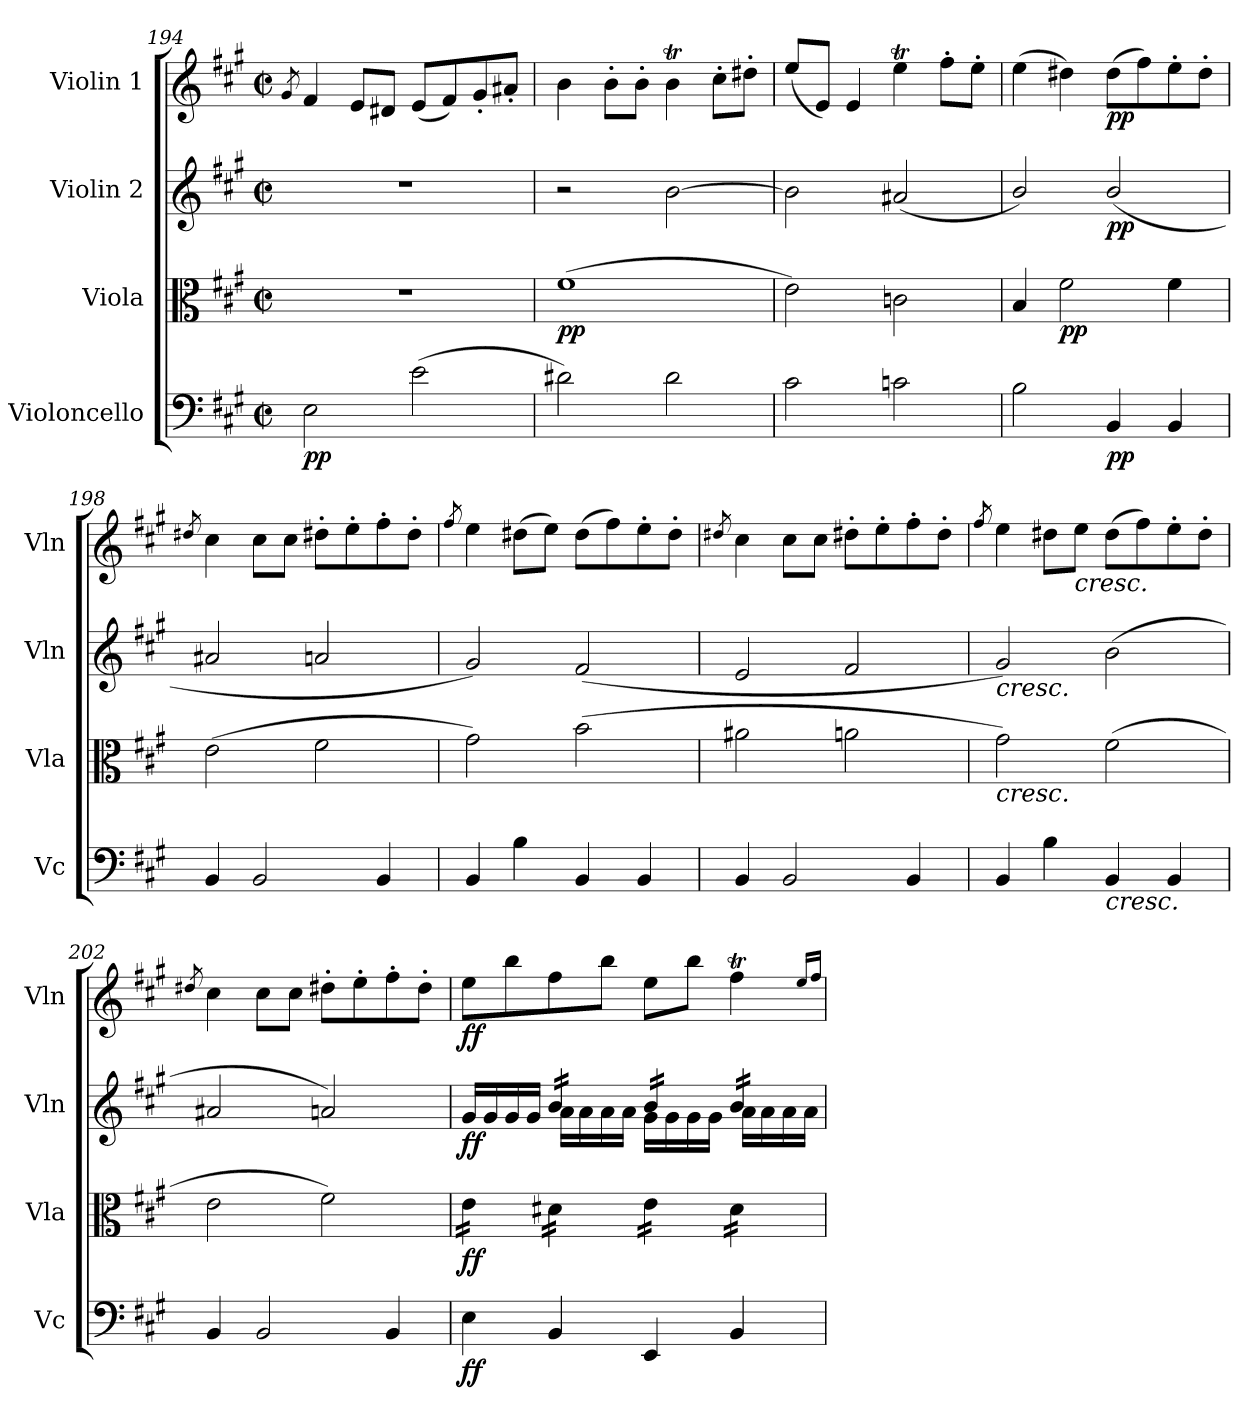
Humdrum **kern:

**kern	**dynam	**kern	**dynam	**kern	**dynam	**kern	**dynam
*part4	*part4	*part3	*part3	*part2	*part2	*part1	*part1
*staff4	*staff4	*staff3	*staff3	*staff2	*staff2	*staff1	*staff1
*I"Violoncello	*	*I"Viola	*	*I"Violin 2	*	*I"Violin 1	*
*I'Vc	*	*I'Vla	*	*I'Vln	*	*I'Vln	*
*clefF4	*	*clefC3	*	*clefG2	*	*clefG2	*
*k[f#c#g#]	*	*k[f#c#g#]	*	*k[f#c#g#]	*	*k[f#c#g#]	*
*M2/2	*	*M2/2	*	*M2/2	*	*M2/2	*
*met(c|)	*	*met(c|)	*	*met(c|)	*	*met(c|)	*
=194	=194	=194	=194	=194	=194	=194	=194
.	.	.	.	.	.	8qg#/	.
!	!LO:DY:b	!	!	!	!	!	!
2E\	pp	1r	.	1r	.	4f#/	.
.	.	.	.	.	.	8e/L	.
.	.	.	.	.	.	8d#X/J	.
(>2e\	.	.	.	.	.	(<8e/L	.
.	.	.	.	.	.	8f#/)	.
.	.	.	.	.	.	8g#'/	.
.	.	.	.	.	.	8a#X'/J	.
=195	=195	=195	=195	=195	=195	=195	=195
!	!	!	!LO:DY:b	!	!	!	!
2d#X\)	.	(>1f#	pp	2r	.	4b\	.
.	.	.	.	.	.	8b'\L	.
.	.	.	.	.	.	8b'\J	.
!	!	!	!	!	!LO:DY:b	!	!
2d#\	.	.	.	[2b\	other-dynamics	4bT\	.
.	.	.	.	.	.	8cc#'\L	.
.	.	.	.	.	.	8dd#X'\J	.
=196	=196	=196	=196	=196	=196	=196	=196
!	!LO:DY:b	!	!	!	!LO:DY:b	!	!LO:DY:b
2c#\	other-dynamics	2e\)	.	2b\]	other-dynamics	(<8ee/L	other-dynamics
.	.	.	.	.	.	8e/J)	.
.	.	.	.	.	.	4e/	.
!	!	!	!LO:DY:b	!	!	!	!
2cn\	.	2cn\	other-dynamics	(<2a#X/	.	4eeT\	.
.	.	.	.	.	.	8ff#'\L	.
.	.	.	.	.	.	8ee'\J	.
=197	=197	=197	=197	=197	=197	=197	=197
2B\	.	4B/	.	2b/)	.	(>4ee\	.
!	!	!	!LO:DY:b	!	!	!	!
.	.	2f#\	pp	.	.	4dd#X\)	.
!	!LO:DY:b	!	!	!	!LO:DY:b	!	!LO:DY:b
4BB/	pp	.	.	(>2b/	pp	(>8dd#\L	pp
.	.	.	.	.	.	8ff#\)	.
4BB/	.	4f#\	.	.	.	8ee'\	.
.	.	.	.	.	.	8dd#'\J	.
!!LO:PB:g=z
=198	=198	=198	=198	=198	=198	=198	=198
.	.	.	.	.	.	8qdd#X/	.
4BB/	.	(>2e\	.	2a#X/	.	4cc#\	.
2BB/	.	.	.	.	.	8cc#\L	.
.	.	.	.	.	.	8cc#\J	.
.	.	2f#\	.	2an/	.	8dd#'\L	.
.	.	.	.	.	.	8ee'\	.
4BB/	.	.	.	.	.	8ff#'\	.
.	.	.	.	.	.	8dd#'\J	.
=199	=199	=199	=199	=199	=199	=199	=199
.	.	.	.	.	.	8qff#/	.
4BB/	.	2g#\)	.	2g#/)	.	4ee\	.
4B\	.	.	.	.	.	(>8dd#X\L	.
.	.	.	.	.	.	8ee\J)	.
4BB/	.	(>2b\	.	(>2f#/	.	(>8dd#\L	.
.	.	.	.	.	.	8ff#\)	.
4BB/	.	.	.	.	.	8ee'\	.
.	.	.	.	.	.	8dd#'\J	.
=200	=200	=200	=200	=200	=200	=200	=200
.	.	.	.	.	.	8qdd#X/	.
4BB/	.	2a#X\	.	2e/	.	4cc#\	.
2BB/	.	.	.	.	.	8cc#\L	.
.	.	.	.	.	.	8cc#\J	.
.	.	2an\	.	2f#/	.	8dd#'\L	.
.	.	.	.	.	.	8ee'\	.
4BB/	.	.	.	.	.	8ff#'\	.
.	.	.	.	.	.	8dd#'\J	.
=201	=201	=201	=201	=201	=201	=201	=201
.	.	.	.	.	.	8qff#/	.
!	!	!	!	!LO:TX:b:i:t=cresc.	!	!	!
!	!	!LO:TX:b:i:t=cresc.	!	!	!	!	!
4BB/	.	2g#\)	.	2g#/)	.	4ee\	.
4B\	.	.	.	.	.	8dd#X\L	.
!	!	!	!	!	!	!LO:TX:b:i:t=cresc.	!
.	.	.	.	.	.	8ee\J	.
!LO:TX:b:i:t=cresc.	!	!	!	!	!	!	!
4BB/	.	(>2f#\	.	(>2b\	.	(>8dd#\L	.
.	.	.	.	.	.	8ff#\)	.
4BB/	.	.	.	.	.	8ee'\	.
.	.	.	.	.	.	8dd#'\J	.
=202	=202	=202	=202	=202	=202	=202	=202
.	.	.	.	.	.	8qdd#X/	.
4BB/	.	2e\	.	2a#X/	.	4cc#\	.
2BB/	.	.	.	.	.	8cc#\L	.
.	.	.	.	.	.	8cc#\J	.
.	.	2f#\)	.	2an/)	.	8dd#'\L	.
.	.	.	.	.	.	8ee'\	.
4BB/	.	.	.	.	.	8ff#'\	.
.	.	.	.	.	.	8dd#'\J	.
=203	=203	=203	=203	=203	=203	=203	=203
*	*	*	*	*^	*	*	*
!	!LO:DY:b	!	!LO:DY:b	!	!	!LO:DY:b	!	!LO:DY:b
*	*	*tremolo	*	*	*	*	*	*
4E\	ff	16e\LL	ff	16g#/LL	4ryy	ff	8ee\L	ff
.	.	16e\	.	16g#/	.	.	.	.
.	.	16e\	.	16g#/	.	.	8bb\	.
.	.	16e\JJ	.	16g#/JJ	.	.	.	.
*	*	*	*	*tremolo	*	*	*	*
4BB/	.	16d#X\LL	.	16b/LL	16a\LL	.	8ff#\	.
.	.	16d#X\	.	16b/	16a\	.	.	.
.	.	16d#X\	.	16b/	16a\	.	8bb\J	.
.	.	16d#X\JJ	.	16b/JJ	16a\JJ	.	.	.
4EE/	.	16e\LL	.	16b/LL	16g#\LL	.	8ee\L	.
.	.	16e\	.	16b/	16g#\	.	.	.
.	.	16e\	.	16b/	16g#\	.	8bb\J	.
.	.	16e\JJ	.	16b/JJ	16g#\JJ	.	.	.
4BB/	.	16d#\LL	.	16b/LL	16a\LL	.	4ff#T\	.
.	.	16d#\	.	16b/	16a\	.	.	.
.	.	16d#\	.	16b/	16a\	.	.	.
.	.	16d#\JJ	.	16b/JJ	16a\JJ	.	.	.
*	*	*	*	*Xtremolo	*	*	*	*
*	*	*Xtremolo	*	*	*	*	*	*
*	*	*	*	*v	*v	*	*	*
.	.	.	.	.	.	16qee/LL	.
.	.	.	.	.	.	16qff#/JJ	.
=	=	=	=	=	=	=	=
*-	*-	*-	*-	*-	*-	*-	*-
